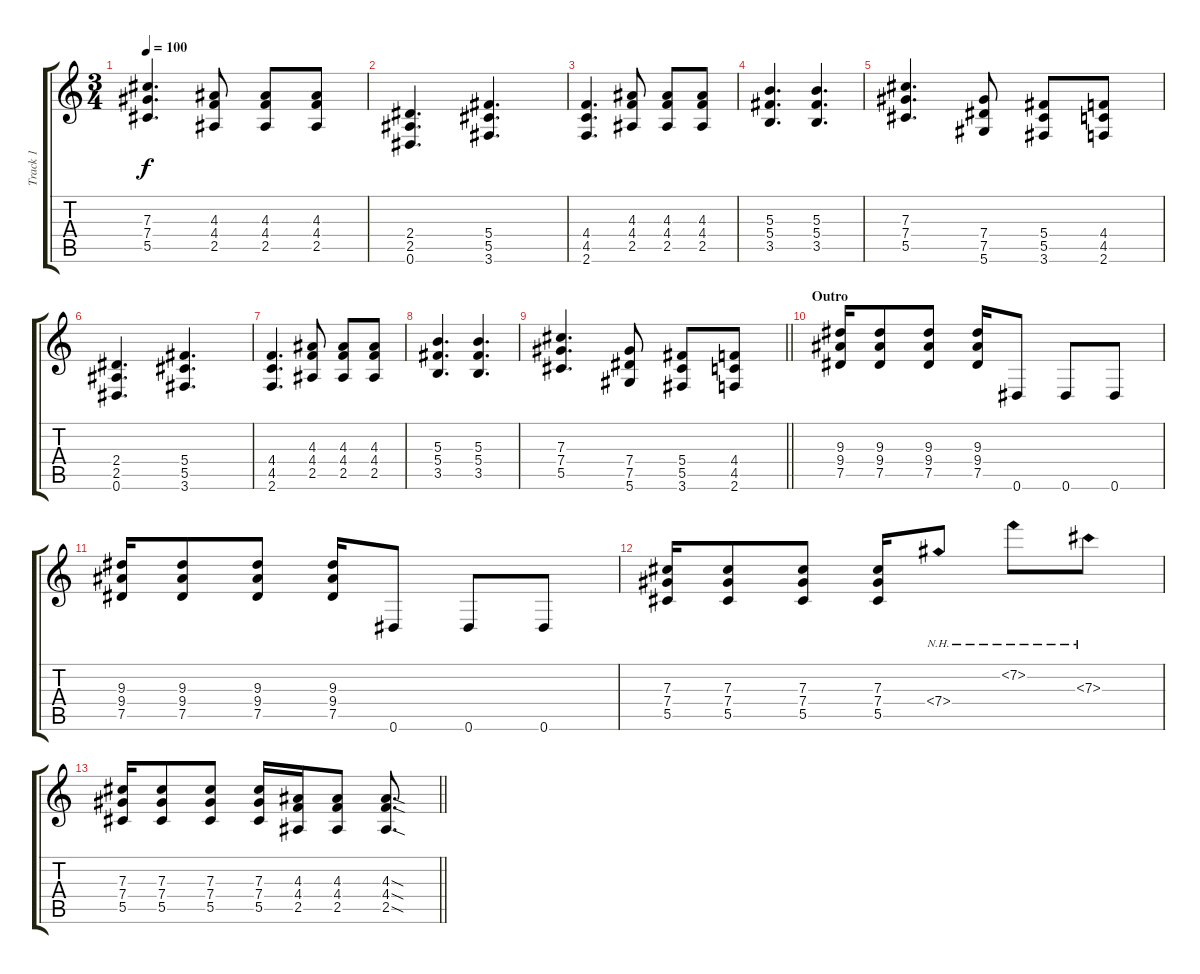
\track ("Track 1" "Track 1") {instrument overdrivenguitar}
\staff {score tabs}
\tuning (Eb4 Bb3 Gb3 Db3 Ab2 Eb2) {hide}
\ts (3 4)
\tempo 100
\clef g2
\ks c
(7.3 7.4 5.5).4{d dy f} (4.3 4.4 2.5).8 (4.3 4.4 2.5).8 (4.3 4.4 2.5).8 |
(2.4 2.5 0.6).4{d} (5.4 5.5 3.6).4{d} |
(4.4 4.5 2.6).4{d} (4.3 4.4 2.5).8 (4.3 4.4 2.5).8 (4.3 4.4 2.5).8 |
(5.3 5.4 3.5).4{d} (5.3 5.4 3.5).4{d} |
(7.3 7.4 5.5).4{d} (7.4 7.5 5.6).8 (5.4 5.5 3.6).8 (4.4 4.5 2.6).8 |
(2.4 2.5 0.6).4{d} (5.4 5.5 3.6).4{d} |
(4.4 4.5 2.6).4{d} (4.3 4.4 2.5).8 (4.3 4.4 2.5).8 (4.3 4.4 2.5).8 |
(5.3 5.4 3.5).4{d} (5.3 5.4 3.5).4{d} |
\barLineRight lightlight
(7.3 7.4 5.5).4{d} (7.4 7.5 5.6).8 (5.4 5.5 3.6).8 (4.4 4.5 2.6).8 |
\section ("" "Outro")
(9.3 9.4 7.5).16 (9.3 9.4 7.5).8 (9.3 9.4 7.5).8 (9.3 9.4 7.5).16 0.6.8 0.6.8 0.6.8 |
(9.3 9.4 7.5).16 (9.3 9.4 7.5).8 (9.3 9.4 7.5).8 (9.3 9.4 7.5).16 0.6.8 0.6.8 0.6.8 |
(7.3 7.4 5.5).16 (7.3 7.4 5.5).8 (7.3 7.4 5.5).8 (7.3 7.4 5.5).16 7.4{nh}.8 7.2{nh}.8 7.3{nh}.8 |
\barLineRight lightlight
(7.3 7.4 5.5).16 (7.3 7.4 5.5).8 (7.3 7.4 5.5).8 (7.3 7.4 5.5).16 (4.3 4.4 2.5).16 (4.3 4.4 2.5).8 (4.3{sod} 4.4{sod} 2.5{sod}).8{d}
